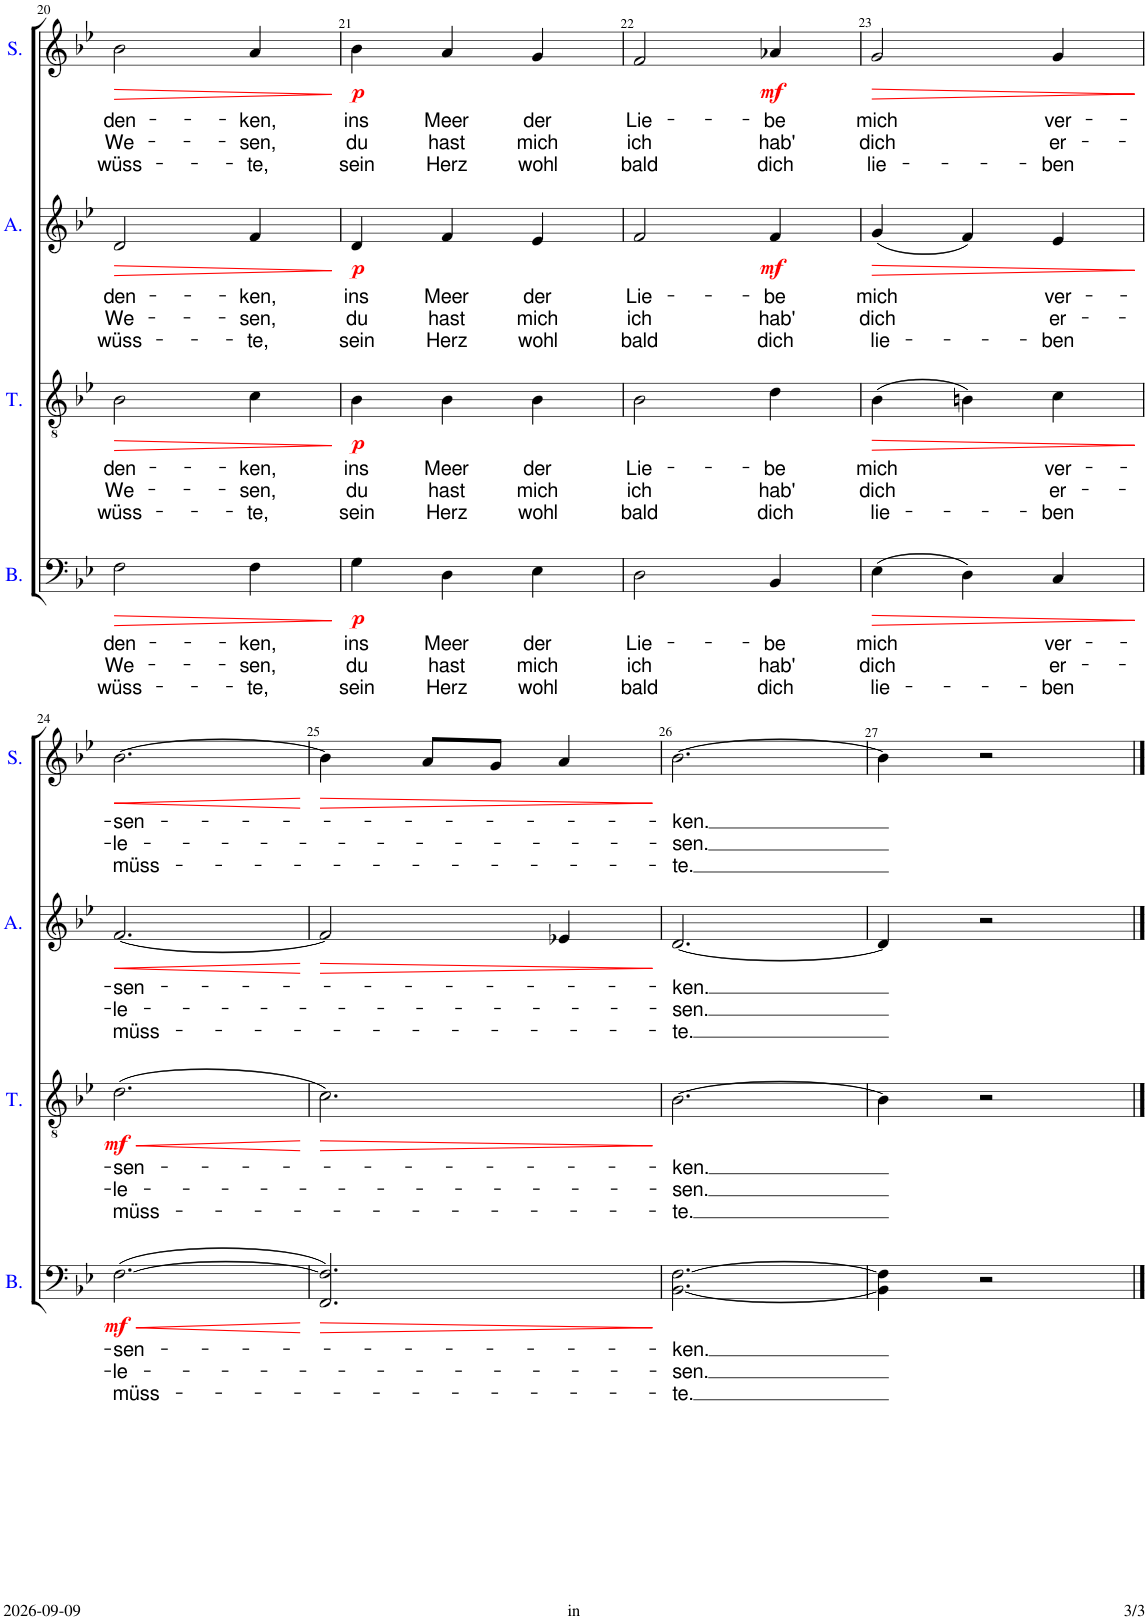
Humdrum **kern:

**kern	**text	**text	**text	**dynam	**kern	**text	**text	**text	**dynam	**kern	**text	**text	**text	**dynam	**kern	**text	**text	**text	**dynam
*part4	*part4	*part4	*part4	*part4	*part3	*part3	*part3	*part3	*part3	*part2	*part2	*part2	*part2	*part2	*part1	*part1	*part1	*part1	*part1
*staff4	*staff4	*staff4	*staff4	*staff4	*staff3	*staff3	*staff3	*staff3	*staff3	*staff2	*staff2	*staff2	*staff2	*staff2	*staff1	*staff1	*staff1	*staff1	*staff1
*I"Bass	*	*	*	*	*I"Tenor	*	*	*	*	*I"Alto	*	*	*	*	*I"Soprano	*	*	*	*
*I'B.	*	*	*	*	*I'T.	*	*	*	*	*I'A.	*	*	*	*	*I'S.	*	*	*	*
!!LO:PB:g=z
*clefF4	*	*	*	*	*clefGv2	*	*	*	*	*clefG2	*	*	*	*	*clefG2	*	*	*	*
*k[b-e-]	*	*	*	*	*k[b-e-]	*	*	*	*	*k[b-e-]	*	*	*	*	*k[b-e-]	*	*	*	*
*M3/4	*	*	*	*	*M3/4	*	*	*	*	*M3/4	*	*	*	*	*M3/4	*	*	*	*
=20	=20	=20	=20	=20	=20	=20	=20	=20	=20	=20	=20	=20	=20	=20	=20	=20	=20	=20	=20
!	!LO:LY:b	!LO:LY:b	!LO:LY:b	!LO:HP:b	!	!LO:LY:b	!LO:LY:b	!LO:LY:b	!LO:HP:b	!	!LO:LY:b	!LO:LY:b	!LO:LY:b	!LO:HP:b	!	!LO:LY:b	!LO:LY:b	!LO:LY:b	!LO:HP:b
2F\	den-	We-	wüss-	>	2B-\	den-	We-	wüss-	>	2d/	den-	We-	wüss-	>	2b-\	den-	We-	wüss-	>
!	!LO:LY:b	!LO:LY:b	!LO:LY:b	!	!	!LO:LY:b	!LO:LY:b	!LO:LY:b	!	!	!LO:LY:b	!LO:LY:b	!LO:LY:b	!	!	!LO:LY:b	!LO:LY:b	!LO:LY:b	!
4F\	-ken,	-sen,	-te,	.	4c\	-ken,	-sen,	-te,	.	4f/	-ken,	-sen,	-te,	.	4a/	-ken,	-sen,	-te,	.
.	.	.	.	]	.	.	.	.	]	.	.	.	.	]	.	.	.	.	]
=21	=21	=21	=21	=21	=21	=21	=21	=21	=21	=21	=21	=21	=21	=21	=21	=21	=21	=21	=21
!	!LO:LY:b	!LO:LY:b	!LO:LY:b	!LO:DY:b	!	!LO:LY:b	!LO:LY:b	!LO:LY:b	!LO:DY:b	!	!LO:LY:b	!LO:LY:b	!LO:LY:b	!LO:DY:b	!	!LO:LY:b	!LO:LY:b	!LO:LY:b	!LO:DY:b
4G\	ins	du	sein	p	4B-\	ins	du	sein	p	4d/	ins	du	sein	p	4b-\	ins	du	sein	p
!	!LO:LY:b	!LO:LY:b	!LO:LY:b	!	!	!LO:LY:b	!LO:LY:b	!LO:LY:b	!	!	!LO:LY:b	!LO:LY:b	!LO:LY:b	!	!	!LO:LY:b	!LO:LY:b	!LO:LY:b	!
4D\	Meer	hast	Herz	.	4B-\	Meer	hast	Herz	.	4f/	Meer	hast	Herz	.	4a/	Meer	hast	Herz	.
!	!LO:LY:b	!LO:LY:b	!LO:LY:b	!	!	!LO:LY:b	!LO:LY:b	!LO:LY:b	!	!	!LO:LY:b	!LO:LY:b	!LO:LY:b	!	!	!LO:LY:b	!LO:LY:b	!LO:LY:b	!
4E-\	der	mich	wohl	.	4B-\	der	mich	wohl	.	4e-/	der	mich	wohl	.	4g/	der	mich	wohl	.
=22	=22	=22	=22	=22	=22	=22	=22	=22	=22	=22	=22	=22	=22	=22	=22	=22	=22	=22	=22
!	!LO:LY:b	!LO:LY:b	!LO:LY:b	!	!	!LO:LY:b	!LO:LY:b	!LO:LY:b	!	!	!LO:LY:b	!LO:LY:b	!LO:LY:b	!	!	!LO:LY:b	!LO:LY:b	!LO:LY:b	!
2D\	Lie-	ich	bald	.	2B-\	Lie-	ich	bald	.	2f/	Lie-	ich	bald	.	2f/	Lie-	ich	bald	.
!	!LO:LY:b	!LO:LY:b	!LO:LY:b	!	!	!LO:LY:b	!LO:LY:b	!LO:LY:b	!	!	!LO:LY:b	!LO:LY:b	!LO:LY:b	!LO:DY:b	!	!LO:LY:b	!LO:LY:b	!LO:LY:b	!LO:DY:b
4BB-/	-be	hab'	dich	.	4d\	-be	hab'	dich	.	4f/	-be	hab'	dich	mf	4a-X/	-be	hab'	dich	mf
=23	=23	=23	=23	=23	=23	=23	=23	=23	=23	=23	=23	=23	=23	=23	=23	=23	=23	=23	=23
!	!LO:LY:b	!LO:LY:b	!LO:LY:b	!LO:HP:b	!	!LO:LY:b	!LO:LY:b	!LO:LY:b	!LO:HP:b	!	!LO:LY:b	!LO:LY:b	!LO:LY:b	!LO:HP:b	!	!LO:LY:b	!LO:LY:b	!LO:LY:b	!LO:HP:b
(4E-\	mich	dich	lie-	>	(4B-\	mich	dich	lie-	>	(4g/	mich	dich	lie-	>	2g/	mich	dich	lie-	>
4D\)	.	.	.	.	4Bn\)	.	.	.	.	4f/)	.	.	.	.	.	.	.	.	.
!	!LO:LY:b	!LO:LY:b	!LO:LY:b	!	!	!LO:LY:b	!LO:LY:b	!LO:LY:b	!	!	!LO:LY:b	!LO:LY:b	!LO:LY:b	!	!	!LO:LY:b	!LO:LY:b	!LO:LY:b	!
4C/	ver-	er-	-ben	.	4c\	ver-	er-	-ben	.	4e-/	ver-	er-	-ben	.	4g/	ver-	er-	-ben	.
.	.	.	.	]	.	.	.	.	]	.	.	.	.	]	.	.	.	.	]
!!LO:LB:g=z
=24	=24	=24	=24	=24	=24	=24	=24	=24	=24	=24	=24	=24	=24	=24	=24	=24	=24	=24	=24
!	!LO:LY:b	!LO:LY:b	!LO:LY:b	!LO:HP:b	!	!LO:LY:b	!LO:LY:b	!LO:LY:b	!LO:HP:b	!	!LO:LY:b	!LO:LY:b	!LO:LY:b	!LO:HP:b	!	!LO:LY:b	!LO:LY:b	!LO:LY:b	!LO:HP:b
!	!	!	!	!LO:DY:n=1:b	!	!	!	!	!LO:DY:n=1:b	!	!	!	!	!	!	!	!	!	!
([2.F\	-sen-	-le-	müss-	< mf	(2.d\	-sen-	-le-	müss-	< mf	[2.f/	-sen-	-le-	müss-	<	[2.b-\	-sen-	-le-	müss-	<
.	.	.	.	[	.	.	.	.	[	.	.	.	.	[	.	.	.	.	[
=25	=25	=25	=25	=25	=25	=25	=25	=25	=25	=25	=25	=25	=25	=25	=25	=25	=25	=25	=25
!	!	!	!	!LO:HP:b	!	!	!	!	!LO:HP:b	!	!	!	!	!LO:HP:b	!	!	!	!	!LO:HP:b
2.FF/ 2.F/])	.	.	.	>	2.c\)	.	.	.	>	2f/]	.	.	.	>	4b-\]	.	.	.	>
.	.	.	.	.	.	.	.	.	.	.	.	.	.	.	8a/L	.	.	.	.
.	.	.	.	.	.	.	.	.	.	.	.	.	.	.	8g/J	.	.	.	.
.	.	.	.	.	.	.	.	.	.	4e-X/	.	.	.	.	4a/	.	.	.	.
.	.	.	.	]	.	.	.	.	]	.	.	.	.	]	.	.	.	.	]
=26	=26	=26	=26	=26	=26	=26	=26	=26	=26	=26	=26	=26	=26	=26	=26	=26	=26	=26	=26
!	!LO:LY:b	!LO:LY:b	!LO:LY:b	!	!	!LO:LY:b	!LO:LY:b	!LO:LY:b	!	!	!LO:LY:b	!LO:LY:b	!LO:LY:b	!	!	!LO:LY:b	!LO:LY:b	!LO:LY:b	!
[2.BB-\ [2.F\	-ken.	-sen.	-te.	.	[2.B-\	-ken.	-sen.	-te.	.	[2.d/	-ken.	-sen.	-te.	.	[2.b-\	-ken.	-sen.	-te.	.
=27	=27	=27	=27	=27	=27	=27	=27	=27	=27	=27	=27	=27	=27	=27	=27	=27	=27	=27	=27
4BB-\] 4F\]	.	.	.	.	4B-\]	.	.	.	.	4d/]	.	.	.	.	4b-\]	.	.	.	.
2r	.	.	.	.	2r	.	.	.	.	2r	.	.	.	.	2r	.	.	.	.
==	==	==	==	==	==	==	==	==	==	==	==	==	==	==	==	==	==	==	==
*-	*-	*-	*-	*-	*-	*-	*-	*-	*-	*-	*-	*-	*-	*-	*-	*-	*-	*-	*-
